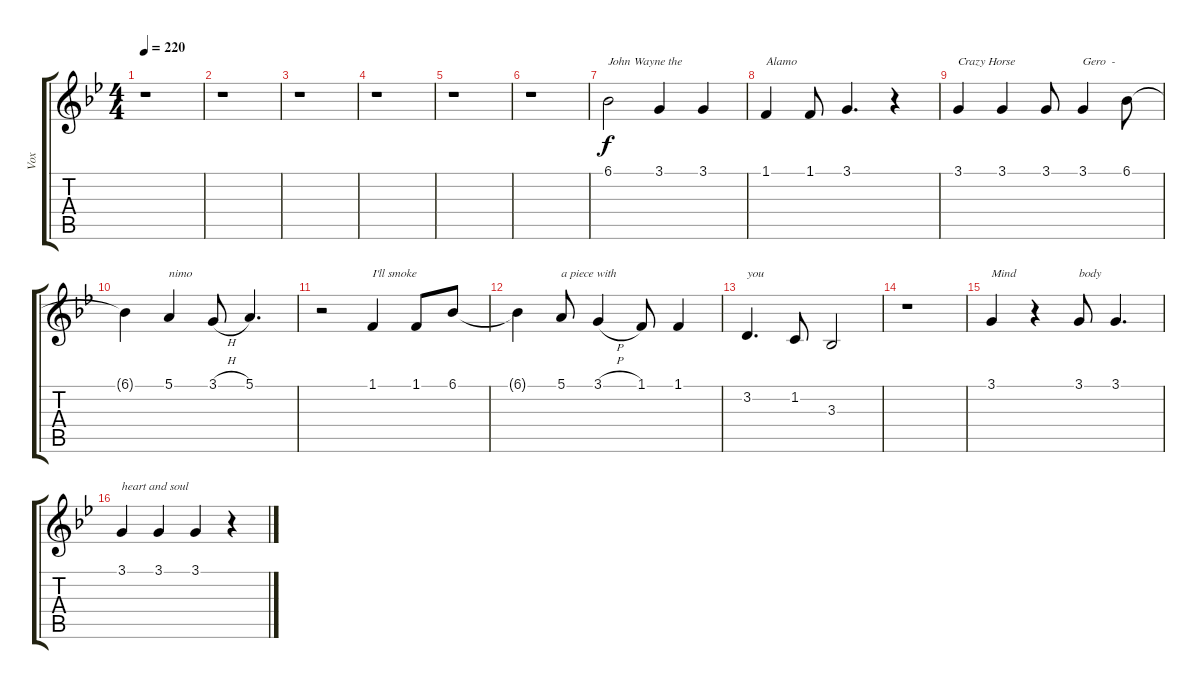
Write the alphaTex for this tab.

\track ("Vox" "Vox") {instrument violin}
\staff {score tabs}
\tuning (E4 B3 G3 D3 A2 E2) {hide}
\ts (4 4)
\tempo 220
\clef g2
\ks gminor
r.1{dy f} |
r.1 |
r.1 |
r.1 |
r.1 |
r.1 |
6.1.2{txt "John Wayne the"} 3.1.4 3.1.4 |
1.1.4{txt "Alamo"} 1.1.8 3.1.4{d} r.4 |
3.1.4{txt "Crazy Horse"} 3.1.4 3.1.8 3.1.4{txt "Gero  -"} 6.1.8 |
6.1{t}.4 5.1.4{txt "nimo"} 3.1{h}.8 5.1.4{d} |
r.2 1.1.4{txt "I'll smoke"} 1.1.8 6.1.8 |
6.1{t}.4 5.1.8{txt "a piece with "} 3.1{h}.4 1.1.8 1.1.4 |
3.2.4{d txt "you"} 1.2.8 3.3.2 |
r.1 |
3.1.4{txt "Mind"} r.4 3.1.8{txt "body"} 3.1.4{d} |
3.1.4{txt "heart and soul"} 3.1.4 3.1.4 r.4
